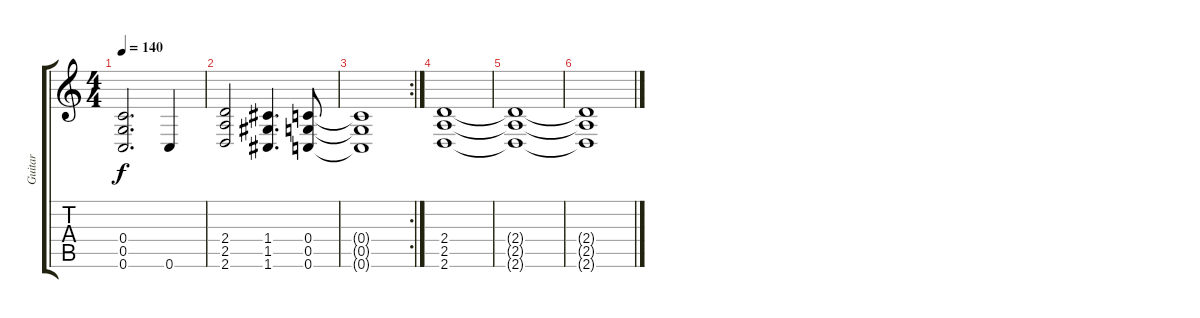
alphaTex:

\track ("Guitar" "Guitar") {instrument distortionguitar}
\staff {score tabs}
\tuning (D4 A3 F3 C3 G2 C2) {hide}
\ts (4 4)
\tempo 140
\clef g2
\ks c
(0.4{t} 0.5{t} 0.6{t}).2{d dy f} 0.6.4 |
(2.4 2.5 2.6).2 (1.4 1.5 1.6).4{d} (0.4 0.5 0.6).8 |
\rc 2
(0.4{t} 0.5{t} 0.6{t}).1 |
(2.4 2.5 2.6).1{volume 0} |
(2.4{t} 2.5{t} 2.6{t}).1 |
(2.4{t} 2.5{t} 2.6{t}).1
